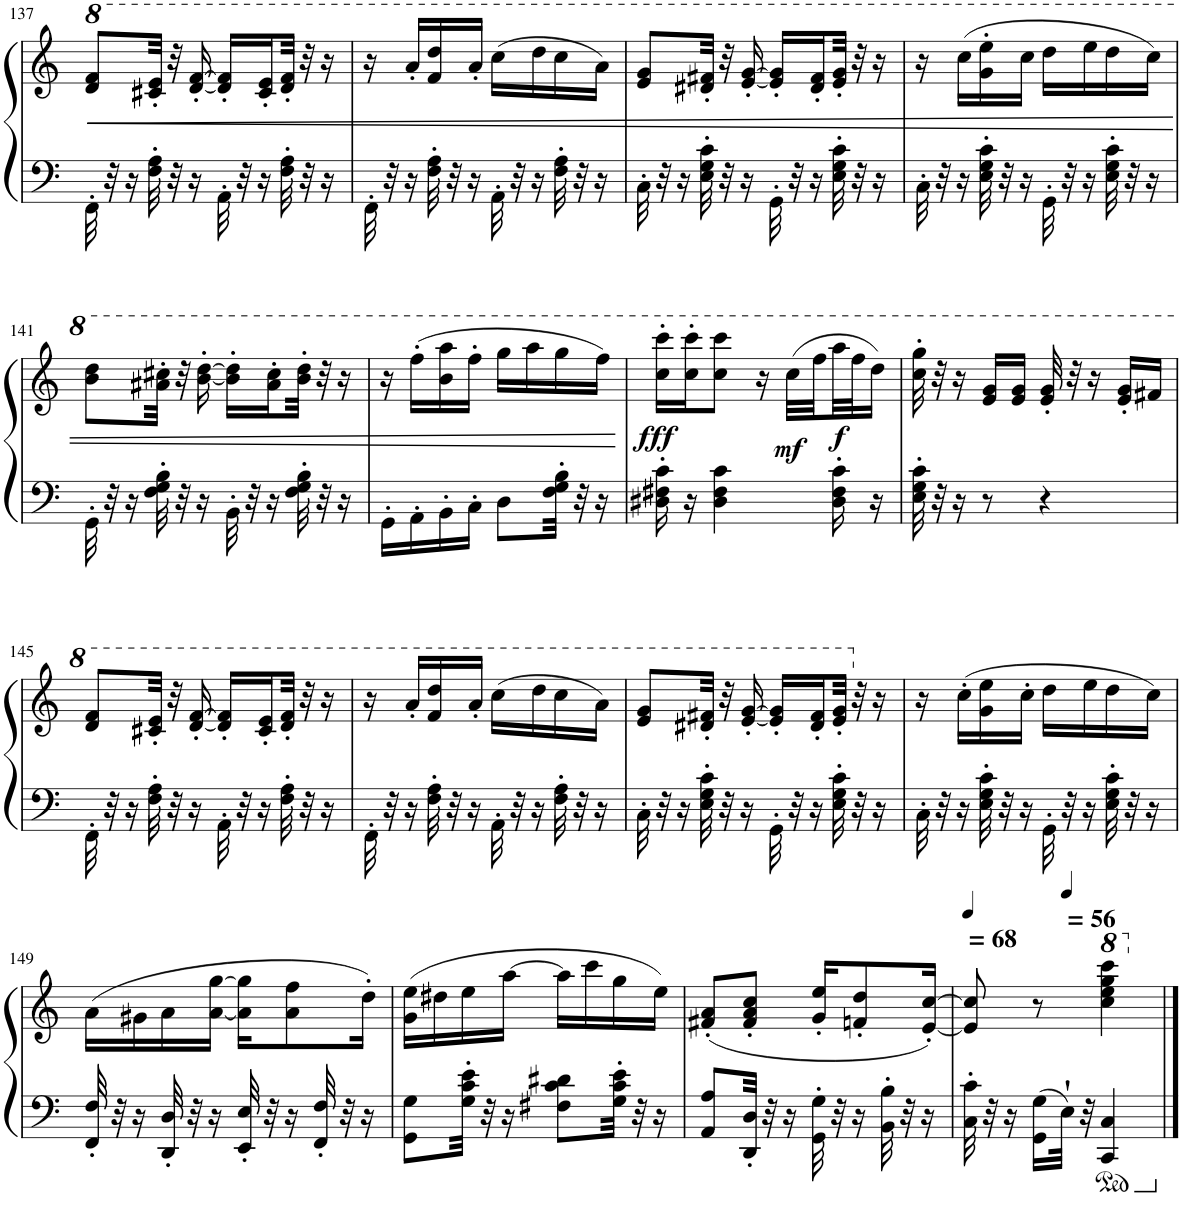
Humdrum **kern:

**kern	**kern	**dynam
*part1	*part1	*part1
*staff2	*staff1	*staff1/2
*I"Piano	*	*
*I'Pno.	*	*
!!LO:PB:g=z
*clefF4	*clefG2	*
*k[]	*k[]	*
*M2/4	*M2/4	*
=137	=137	=137
!	!	!LO:HP:b
32FF'\	8dd/ 8ff/L	<
32r	.	.
16r	.	.
*	*8va	*
32F\' 32A\'	32cc#X/' 32ee/'Jkk	.
32r	32r	.
16r	[16dd/' [>16ff/'	.
32AA'\	16dd/]' 16ff/]'LL	.
32r	.	.
16r	16cc#/' 16ee/'	.
32F\' 32A\'	32dd/' 32ff/'JJk	.
32r	32r	.
16r	16r	.
=138	=138	=138
32FF'\	16r	.
32r	.	.
16r	16aa'/LL	.
32F\' 32A\'	16ff/ 16ddd/	.
32r	.	.
16r	16aa'/JJ	.
32AA'\	(16ccc\LL	.
32r	.	.
16r	16ddd\	.
32F\' 32A\'	16ccc\	.
32r	.	.
16r	16aa\JJ)	.
=139	=139	=139
32C'\	8ee/ 8gg/L	.
32r	.	.
16r	.	.
32E\' 32G\' 32c\'	32dd#X/' 32ff#X/'Jkk	.
32r	32r	.
16r	[16ee/' [>16gg/'	.
32GG'\	16ee/]' 16gg/]'LL	.
32r	.	.
16r	16dd#/' 16ff#/'	.
32E\' 32G\' 32c\'	32ee/' 32gg/'JJk	.
32r	32r	.
16r	16r	.
=140	=140	=140
32C'\	16r	.
32r	.	.
16r	(16ccc\LL	.
32E\' 32G\' 32c\'	16gg\' 16eee\'	.
32r	.	.
16r	16ccc\JJ	.
32GG'\	16ddd\LL	.
32r	.	.
16r	16eee\	.
32E\' 32G\' 32c\'	16ddd\	.
32r	.	.
16r	16ccc\JJ)	.
!!LO:LB:g=z
=141	=141	=141
32GG'\	8bb\ 8ddd\L	.
32r	.	.
16r	.	.
32F\' 32G\' 32B\'	32aa#X\' 32ccc#X\'Jkk	.
32r	32r	.
16r	[<16bb\' [16ddd\'	.
32BB'\	16bb\]' 16ddd\]'LL	.
32r	.	.
16r	16aa#\' 16ccc#\'	.
32F\' 32G\' 32B\'	32bb\' 32ddd\'JJk	.
32r	32r	.
16r	16r	.
=142	=142	=142
16GG'\LL	16r	.
16AA'\	(16fff'\LL	.
16BB'\	16bb\ 16aaa\	.
16C'\JJ	16fff'\JJ	.
8D\L	16ggg\LL	.
.	16aaa\	.
32F\' 32G\' 32B\'Jkk	16ggg\	.
32r	.	.
16r	16fff\JJ)	.
.	.	[
=143	=143	=143
!	!	!LO:DY:b
16D#X\' 16F#X\' 16c\'	16ccc\' 16cccc\'LL	fff
16r	16ccc\' 16cccc\'J	.
4D#\ 4F#\ 4c\	8ccc\ 8cccc\J	.
.	16r	.
!	!	!LO:DY:b
.	(32ccc\LLL	mf
.	32fff\	.
!	!	!LO:DY:b
16D#\' 16F#\' 16c\'	32aaa\	f
.	32fff\J	.
16r	16ddd\JJ)	.
=144	=144	=144
32E\' 32G\' 32c\'	32ccc\' 32ggg\'	.
32r	32r	.
16r	16r	.
8r	16ee/ 16gg/LL	.
.	16ee/ 16gg/JJ	.
4r	32ee/' 32gg/'	.
.	32r	.
.	16r	.
.	16ee/' 16gg/'LL	.
.	16ff#X/JJ	.
!!LO:LB:g=z
=145	=145	=145
32FF'\	8dd/ 8ff/L	.
32r	.	.
16r	.	.
32F\' 32A\'	32cc#X/' 32ee/'Jkk	.
32r	32r	.
16r	[16dd/' [>16ff/'	.
32AA'\	16dd/]' 16ff/]'LL	.
32r	.	.
16r	16cc#/' 16ee/'	.
32F\' 32A\'	32dd/' 32ff/'JJk	.
32r	32r	.
16r	16r	.
=146	=146	=146
32FF'\	16r	.
32r	.	.
16r	16aa'/LL	.
32F\' 32A\'	16ff/ 16ddd/	.
32r	.	.
16r	16aa'/JJ	.
32AA'\	(16ccc\LL	.
32r	.	.
16r	16ddd\	.
32F\' 32A\'	16ccc\	.
32r	.	.
16r	16aa\JJ)	.
=147	=147	=147
32C'\	8ee/ 8gg/L	.
32r	.	.
16r	.	.
32E\' 32G\' 32c\'	32dd#X/' 32ff#X/'Jkk	.
32r	32r	.
16r	[16ee/' [>16gg/'	.
32GG'\	16ee/]' 16gg/]'LL	.
32r	.	.
16r	16dd#/' 16ff#/'	.
32E\' 32G\' 32c\'	32ee/' 32gg/'JJk	.
*	*X8va	*
32r	32r	.
16r	16r	.
=148	=148	=148
32C'\	16r	.
32r	.	.
16r	(16cc'\LL	.
32E\' 32G\' 32c\'	16g\ 16ee\	.
32r	.	.
16r	16cc'\JJ	.
32GG'\	16dd\LL	.
32r	.	.
16r	16ee\	.
32E\' 32G\' 32c\'	16dd\	.
32r	.	.
16r	16cc\JJ)	.
!!LO:LB:g=z
=149	=149	=149
32FF/' 32F/'	(16a\LL	.
32r	.	.
16r	16g#X\	.
32DD/' 32D/'	16a\	.
32r	.	.
16r	[<16a\ [16gg\JJ	.
32EE/' 32E/'	16a\] 16gg\]KL	.
32r	.	.
16r	8a\ 8ff\	.
32FF/' 32F/'	.	.
32r	.	.
16r	16dd'\Jk)	.
=150	=150	=150
8GG\ 8G\L	(16g\ 16ee\LL	.
.	16dd#X\	.
32G\' 32c\' 32e\'Jkk	16ee\	.
32r	.	.
16r	[16aa\JJ	.
8F#X\ 8c\ 8d#X\L	16aa\LL]	.
.	16ccc\	.
32G\' 32c\' 32e\'Jkk	16gg\	.
32r	.	.
16r	16ee\JJ)	.
=151	=151	=151
8AA/ 8A/L	(8f#X/' 8a/'L	.
32DD/' 32D/'Jkk	8f#/' 8a/' 8cc/'J	.
32r	.	.
16r	.	.
32GG\' 32G\'	16g/' 16ee/'KL	.
32r	.	.
16r	8fn/' 8dd/'	.
32BB\' 32B\'	.	.
32r	.	.
16r	[16e/' [16cc/'Jk)	.
=152	=152	=152
*	*MM68	*
32C\' 32c\'	8e/] 8cc/]	.
32r	.	.
16r	.	.
16GG\ 16G\LL	8r	.
*	*MM56	*
32E`\JJk	.	.
32r	.	.
*	*8va	*
4CC/ 4C/	4ccc\ 4eee\ 4ggg\ 4cccc\	.
*	*X8va	*
==	==	==
*-	*-	*-
